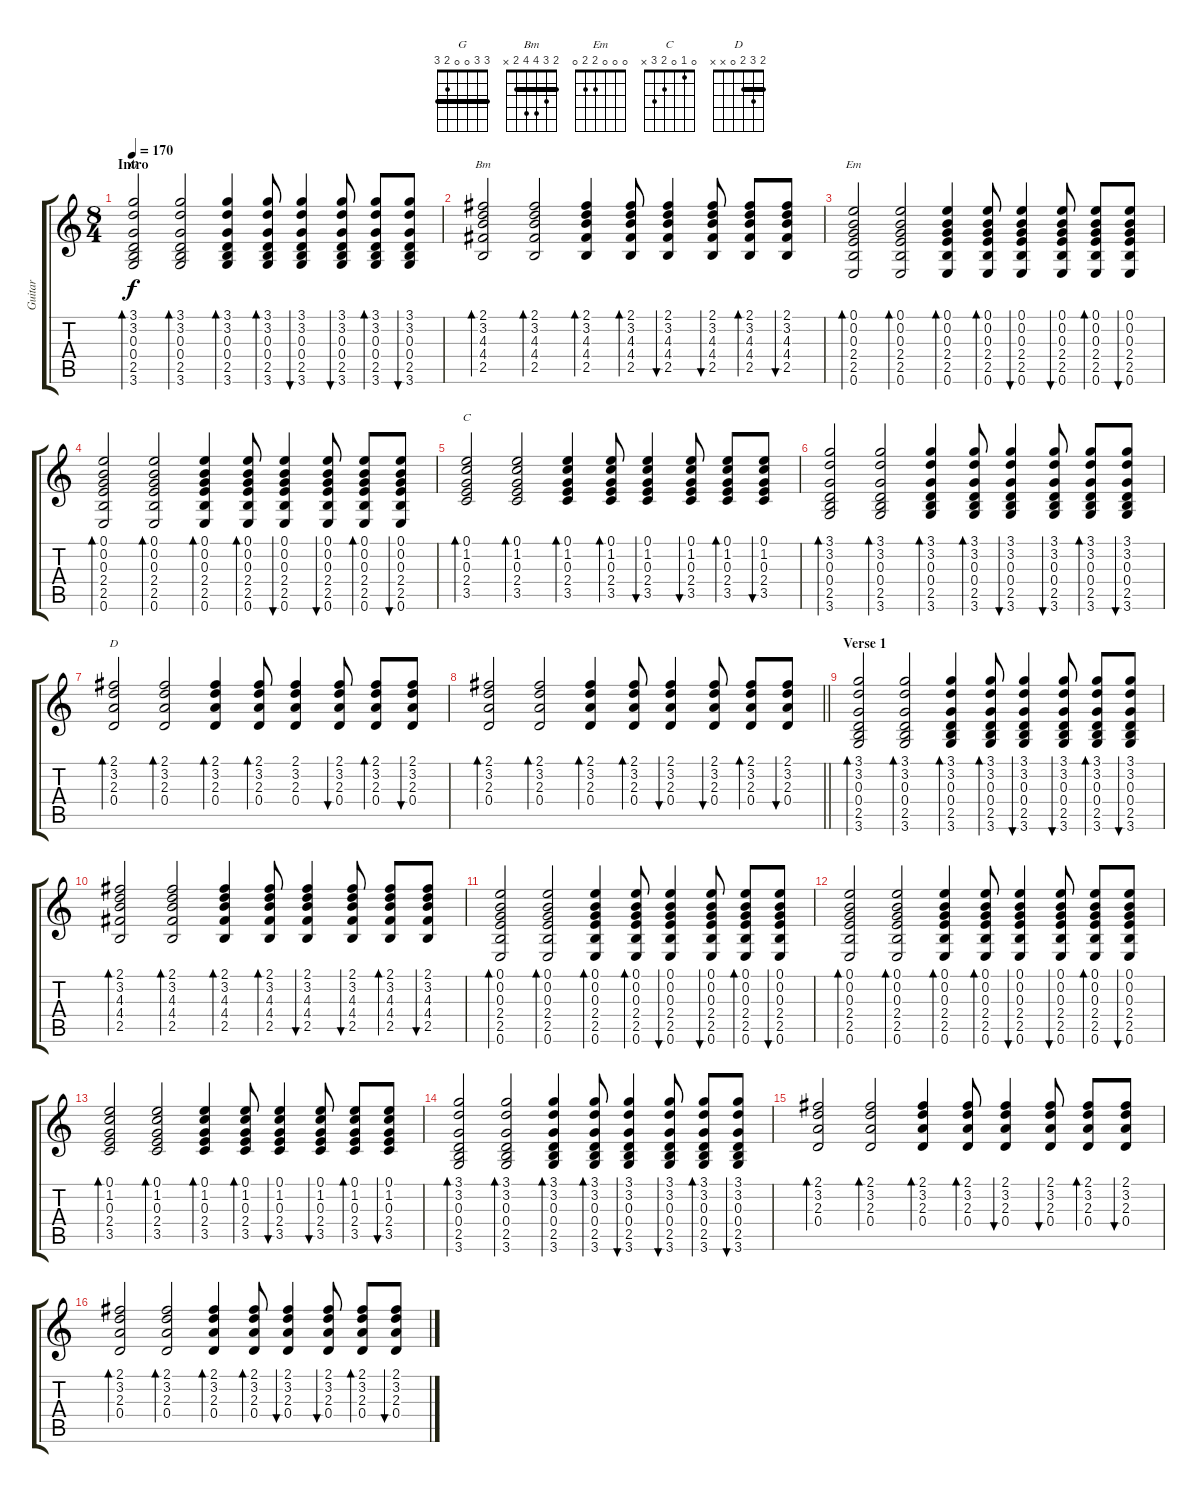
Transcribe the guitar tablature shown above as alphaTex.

\track ("Guitar" "Guitar") {instrument acousticguitarsteel}
\staff {score tabs}
\tuning (E4 B3 G3 D3 A2 E2) {hide}
\chord ("G" 3 3 0 0 2 3) {barre 3}
\chord ("Bm" 2 3 4 4 2 x) {barre 2}
\chord ("Em" 0 0 0 2 2 0)
\chord ("C" 0 1 0 2 3 x)
\chord ("D" 2 3 2 0 x x) {barre 2}
\ts (8 4)
\section ("" "Intro")
\tempo 170
\clef g2
\ks c
(3.1 3.2 0.3 0.4 2.5 3.6).2{bd 30 ch "G" dy f instrument acousticguitarsteel} (3.1 3.2 0.3 0.4 2.5 3.6).2{bd 30} (3.1 3.2 0.3 0.4 2.5 3.6).4{bd 30} (3.1 3.2 0.3 0.4 2.5 3.6).8{bd 30} (3.1 3.2 0.3 0.4 2.5 3.6).4{bu 30} (3.1 3.2 0.3 0.4 2.5 3.6).8{bu 30} (3.1 3.2 0.3 0.4 2.5 3.6).8{bd 30} (3.1 3.2 0.3 0.4 2.5 3.6).8{bu 30} |
(2.1 3.2 4.3 4.4 2.5).2{bd 30 ch "Bm"} (2.1 3.2 4.3 4.4 2.5).2{bd 30} (2.1 3.2 4.3 4.4 2.5).4{bd 30} (2.1 3.2 4.3 4.4 2.5).8{bd 30} (2.1 3.2 4.3 4.4 2.5).4{bu 30} (2.1 3.2 4.3 4.4 2.5).8{bu 30} (2.1 3.2 4.3 4.4 2.5).8{bd 30} (2.1 3.2 4.3 4.4 2.5).8{bu 30} |
(0.1 0.2 0.3 2.4 2.5 0.6).2{bd 30 ch "Em"} (0.1 0.2 0.3 2.4 2.5 0.6).2{bd 30} (0.1 0.2 0.3 2.4 2.5 0.6).4{bd 30} (0.1 0.2 0.3 2.4 2.5 0.6).8{bd 30} (0.1 0.2 0.3 2.4 2.5 0.6).4{bu 30} (0.1 0.2 0.3 2.4 2.5 0.6).8{bu 30} (0.1 0.2 0.3 2.4 2.5 0.6).8{bd 30} (0.1 0.2 0.3 2.4 2.5 0.6).8{bu 30} |
(0.1 0.2 0.3 2.4 2.5 0.6).2{bd 30} (0.1 0.2 0.3 2.4 2.5 0.6).2{bd 30} (0.1 0.2 0.3 2.4 2.5 0.6).4{bd 30} (0.1 0.2 0.3 2.4 2.5 0.6).8{bd 30} (0.1 0.2 0.3 2.4 2.5 0.6).4{bu 30} (0.1 0.2 0.3 2.4 2.5 0.6).8{bu 30} (0.1 0.2 0.3 2.4 2.5 0.6).8{bd 30} (0.1 0.2 0.3 2.4 2.5 0.6).8{bu 30} |
(0.1 1.2 0.3 2.4 3.5).2{bd 30 ch "C"} (0.1 1.2 0.3 2.4 3.5).2{bd 30} (0.1 1.2 0.3 2.4 3.5).4{bd 30} (0.1 1.2 0.3 2.4 3.5).8{bd 30} (0.1 1.2 0.3 2.4 3.5).4{bu 30} (0.1 1.2 0.3 2.4 3.5).8{bu 30} (0.1 1.2 0.3 2.4 3.5).8{bd 30} (0.1 1.2 0.3 2.4 3.5).8{bu 30} |
(3.1 3.2 0.3 0.4 2.5 3.6).2{bd 30} (3.1 3.2 0.3 0.4 2.5 3.6).2{bd 30} (3.1 3.2 0.3 0.4 2.5 3.6).4{bd 30} (3.1 3.2 0.3 0.4 2.5 3.6).8{bd 30} (3.1 3.2 0.3 0.4 2.5 3.6).4{bu 30} (3.1 3.2 0.3 0.4 2.5 3.6).8{bu 30} (3.1 3.2 0.3 0.4 2.5 3.6).8{bd 30} (3.1 3.2 0.3 0.4 2.5 3.6).8{bu 30} |
(2.1 3.2 2.3 0.4).2{bd 30 ch "D"} (2.1 3.2 2.3 0.4).2{bd 30} (2.1 3.2 2.3 0.4).4{bd 30} (2.1 3.2 2.3 0.4).8{bd 30} (2.1 3.2 2.3 0.4).4 (2.1 3.2 2.3 0.4).8{bu 30} (2.1 3.2 2.3 0.4).8{bd 30} (2.1 3.2 2.3 0.4).8{bu 30} |
\barLineRight lightlight
(2.1 3.2 2.3 0.4).2{bd 30} (2.1 3.2 2.3 0.4).2{bd 30} (2.1 3.2 2.3 0.4).4{bd 30} (2.1 3.2 2.3 0.4).8{bd 30} (2.1 3.2 2.3 0.4).4{bu 30} (2.1 3.2 2.3 0.4).8{bu 30} (2.1 3.2 2.3 0.4).8{bd 30} (2.1 3.2 2.3 0.4).8{bu 30} |
\section ("" "Verse 1")
(3.1 3.2 0.3 0.4 2.5 3.6).2{bd 30} (3.1 3.2 0.3 0.4 2.5 3.6).2{bd 30} (3.1 3.2 0.3 0.4 2.5 3.6).4{bd 30} (3.1 3.2 0.3 0.4 2.5 3.6).8{bd 30} (3.1 3.2 0.3 0.4 2.5 3.6).4{bu 30} (3.1 3.2 0.3 0.4 2.5 3.6).8{bu 30} (3.1 3.2 0.3 0.4 2.5 3.6).8{bd 30} (3.1 3.2 0.3 0.4 2.5 3.6).8{bu 30} |
(2.1 3.2 4.3 4.4 2.5).2{bd 30} (2.1 3.2 4.3 4.4 2.5).2{bd 30} (2.1 3.2 4.3 4.4 2.5).4{bd 30} (2.1 3.2 4.3 4.4 2.5).8{bd 30} (2.1 3.2 4.3 4.4 2.5).4{bu 30} (2.1 3.2 4.3 4.4 2.5).8{bu 30} (2.1 3.2 4.3 4.4 2.5).8{bd 30} (2.1 3.2 4.3 4.4 2.5).8{bu 30} |
(0.1 0.2 0.3 2.4 2.5 0.6).2{bd 30} (0.1 0.2 0.3 2.4 2.5 0.6).2{bd 30} (0.1 0.2 0.3 2.4 2.5 0.6).4{bd 30} (0.1 0.2 0.3 2.4 2.5 0.6).8{bd 30} (0.1 0.2 0.3 2.4 2.5 0.6).4{bu 30} (0.1 0.2 0.3 2.4 2.5 0.6).8{bu 30} (0.1 0.2 0.3 2.4 2.5 0.6).8{bd 30} (0.1 0.2 0.3 2.4 2.5 0.6).8{bu 30} |
(0.1 0.2 0.3 2.4 2.5 0.6).2{bd 30} (0.1 0.2 0.3 2.4 2.5 0.6).2{bd 30} (0.1 0.2 0.3 2.4 2.5 0.6).4{bd 30} (0.1 0.2 0.3 2.4 2.5 0.6).8{bd 30} (0.1 0.2 0.3 2.4 2.5 0.6).4{bu 30} (0.1 0.2 0.3 2.4 2.5 0.6).8{bu 30} (0.1 0.2 0.3 2.4 2.5 0.6).8{bd 30} (0.1 0.2 0.3 2.4 2.5 0.6).8{bu 30} |
(0.1 1.2 0.3 2.4 3.5).2{bd 30} (0.1 1.2 0.3 2.4 3.5).2{bd 30} (0.1 1.2 0.3 2.4 3.5).4{bd 30} (0.1 1.2 0.3 2.4 3.5).8{bd 30} (0.1 1.2 0.3 2.4 3.5).4{bu 30} (0.1 1.2 0.3 2.4 3.5).8{bu 30} (0.1 1.2 0.3 2.4 3.5).8{bd 30} (0.1 1.2 0.3 2.4 3.5).8{bu 30} |
(3.1 3.2 0.3 0.4 2.5 3.6).2{bd 30} (3.1 3.2 0.3 0.4 2.5 3.6).2{bd 30} (3.1 3.2 0.3 0.4 2.5 3.6).4{bd 30} (3.1 3.2 0.3 0.4 2.5 3.6).8{bd 30} (3.1 3.2 0.3 0.4 2.5 3.6).4{bu 30} (3.1 3.2 0.3 0.4 2.5 3.6).8{bu 30} (3.1 3.2 0.3 0.4 2.5 3.6).8{bd 30} (3.1 3.2 0.3 0.4 2.5 3.6).8{bu 30} |
(2.1 3.2 2.3 0.4).2{bd 30} (2.1 3.2 2.3 0.4).2{bd 30} (2.1 3.2 2.3 0.4).4{bd 30} (2.1 3.2 2.3 0.4).8{bd 30} (2.1 3.2 2.3 0.4).4{bu 30} (2.1 3.2 2.3 0.4).8{bu 30} (2.1 3.2 2.3 0.4).8{bd 30} (2.1 3.2 2.3 0.4).8{bu 30} |
(2.1 3.2 2.3 0.4).2{bd 30} (2.1 3.2 2.3 0.4).2{bd 30} (2.1 3.2 2.3 0.4).4{bd 30} (2.1 3.2 2.3 0.4).8{bd 30} (2.1 3.2 2.3 0.4).4{bu 30} (2.1 3.2 2.3 0.4).8{bu 30} (2.1 3.2 2.3 0.4).8{bd 30} (2.1 3.2 2.3 0.4).8{bu 30}
